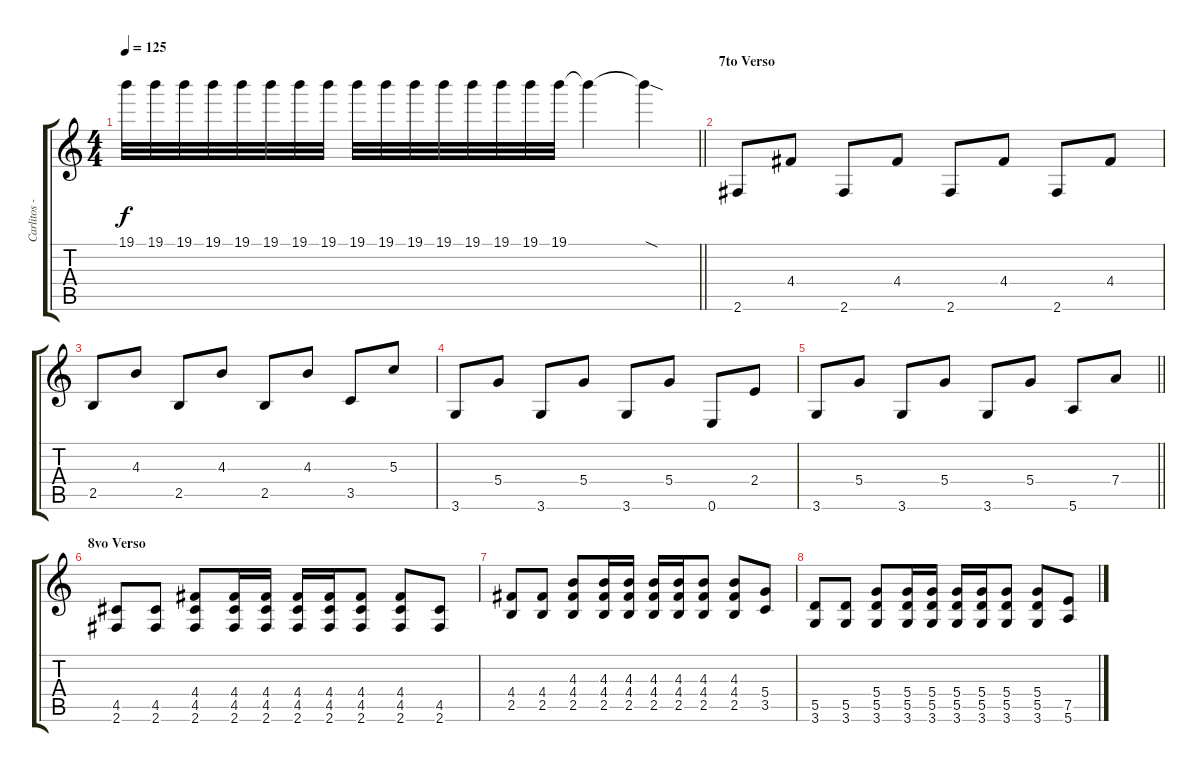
\track ("Carlitos - Guitarra Líder" "Carlitos -") {instrument distortionguitar}
\staff {score tabs}
\tuning (E4 B3 G3 D3 A2 E2) {hide}
\ts (4 4)
\tempo 125
\clef g2
\barLineRight lightlight
\ks c
19.1.32{dy f} 19.1.32 19.1.32 19.1.32 19.1.32 19.1.32 19.1.32 19.1.32 19.1.32 19.1.32 19.1.32 19.1.32 19.1.32 19.1.32 19.1.32 19.1.32 19.1{t}.4 19.1{sod t}.4 |
\section ("" "7to Verso")
2.6.8{instrument electricguitarclean} 4.4.8 2.6.8 4.4.8 2.6.8 4.4.8 2.6.8 4.4.8 |
2.5.8 4.3.8 2.5.8 4.3.8 2.5.8 4.3.8 3.5.8 5.3.8 |
3.6.8 5.4.8 3.6.8 5.4.8 3.6.8 5.4.8 0.6.8 2.4.8 |
\barLineRight lightlight
3.6.8 5.4.8 3.6.8 5.4.8 3.6.8 5.4.8 5.6.8 7.4.8 |
\section ("" "8vo Verso")
(4.5 2.6).8{volume 12 instrument distortionguitar} (4.5 2.6).8 (4.4 4.5 2.6).8 (4.4 4.5 2.6).16 (4.4 4.5 2.6).16 (4.4 4.5 2.6).16 (4.4 4.5 2.6).16 (4.4 4.5 2.6).8 (4.4 4.5 2.6).8 (4.5 2.6).8 |
(4.4 2.5).8 (4.4 2.5).8 (4.3 4.4 2.5).8 (4.3 4.4 2.5).16 (4.3 4.4 2.5).16 (4.3 4.4 2.5).16 (4.3 4.4 2.5).16 (4.3 4.4 2.5).8 (4.3 4.4 2.5).8 (5.4 3.5).8 |
(5.5 3.6).8 (5.5 3.6).8 (5.4 5.5 3.6).8 (5.4 5.5 3.6).16 (5.4 5.5 3.6).16 (5.4 5.5 3.6).16 (5.4 5.5 3.6).16 (5.4 5.5 3.6).8 (5.4 5.5 3.6).8 (7.5 5.6).8
